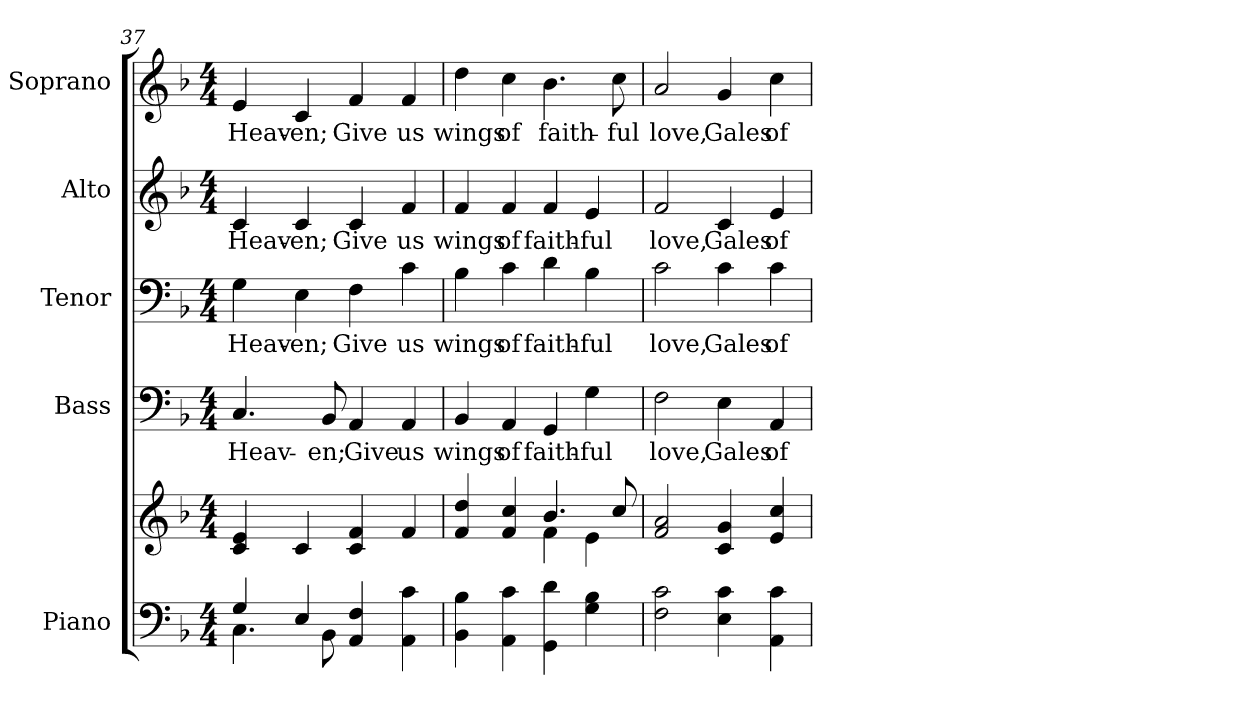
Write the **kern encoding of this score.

**kern	**kern	**kern	**text	**kern	**text	**kern	**text	**kern	**text
*part5	*part5	*part4	*part4	*part3	*part3	*part2	*part2	*part1	*part1
*staff6	*staff5	*staff4	*staff4	*staff3	*staff3	*staff2	*staff2	*staff1	*staff1
*I"Piano	*	*I"Bass	*	*I"Tenor	*	*I"Alto	*	*I"Soprano	*
*I'Pno.	*	*I'B.	*	*I'T.	*	*I'A.	*	*I'S.	*
*clefF4	*clefG2	*clefF4	*	*clefF4	*	*clefG2	*	*clefG2	*
*k[b-]	*k[b-]	*k[b-]	*	*k[b-]	*	*k[b-]	*	*k[b-]	*
*d:	*d:	*d:	*	*d:	*	*d:	*	*d:	*
*M4/4	*M4/4	*M4/4	*	*M4/4	*	*M4/4	*	*M4/4	*
=37	=37	=37	=37	=37	=37	=37	=37	=37	=37
*^	*	*	*	*	*	*	*	*	*
!	!	!	!	!LO:LY:b:color=#000000	!	!	!	!	!	!
!	!	!	!	!	!	!LO:LY:b:color=#000000	!	!	!	!
!	!	!	!	!	!	!	!	!LO:LY:b:color=#000000	!	!
!	!	!	!	!	!	!	!	!	!	!LO:LY:b:color=#000000
4Gi/	4.Ci\	4ci/ 4ei	4.Ci/	Heav-	4Gi\	Heav-	4ci/	Heav-	4ei/	Heav-
!	!	!	!	!	!	!LO:LY:b:color=#000000	!	!	!	!
!	!	!	!	!	!	!	!	!LO:LY:b:color=#000000	!	!
!	!	!	!	!	!	!	!	!	!	!LO:LY:b:color=#000000
4Ei/	.	4ci/	.	.	4Ei\	-en;	4ci/	-en;	4ci/	-en;
!	!	!	!	!LO:LY:b:color=#000000	!	!	!	!	!	!
.	8BB-i\	.	8BB-i/	-en;	.	.	.	.	.	.
!	!	!	!	!LO:LY:b:color=#000000	!	!	!	!	!	!
!	!	!	!	!	!	!LO:LY:b:color=#000000	!	!	!	!
!	!	!	!	!	!	!	!	!LO:LY:b:color=#000000	!	!
!	!	!	!	!	!	!	!	!	!	!LO:LY:b:color=#000000
4AAi/ 4Fi	2ryy	4ci/ 4fi	4AAi/	Give	4Fi\	Give	4ci/	Give	4fi/	Give
!	!	!	!	!LO:LY:b:color=#000000	!	!	!	!	!	!
!	!	!	!	!	!	!LO:LY:b:color=#000000	!	!	!	!
!	!	!	!	!	!	!	!	!LO:LY:b:color=#000000	!	!
!	!	!	!	!	!	!	!	!	!	!LO:LY:b:color=#000000
4AAi\ 4ci	.	4fi/	4AAi/	us	4ci\	us	4fi/	us	4fi/	us
*v	*v	*	*	*	*	*	*	*	*	*
!!LO:PB:g=z
=38	=38	=38	=38	=38	=38	=38	=38	=38	=38
*	*^	*	*	*	*	*	*	*	*
!	!	!	!	!LO:LY:b:color=#000000	!	!	!	!	!	!
!	!	!	!	!	!	!LO:LY:b:color=#000000	!	!	!	!
!	!	!	!	!	!	!	!	!LO:LY:b:color=#000000	!	!
!	!	!	!	!	!	!	!	!	!	!LO:LY:b:color=#000000
4BB-i\ 4B-i	4fi/ 4ddi	2ryy	4BB-i/	wings	4B-i\	wings	4fi/	wings	4ddi\	wings
!	!	!	!	!LO:LY:b:color=#000000	!	!	!	!	!	!
!	!	!	!	!	!	!LO:LY:b:color=#000000	!	!	!	!
!	!	!	!	!	!	!	!	!LO:LY:b:color=#000000	!	!
!	!	!	!	!	!	!	!	!	!	!LO:LY:b:color=#000000
4AAi\ 4ci	4fi/ 4cci	.	4AAi/	of	4ci\	of	4fi/	of	4cci\	of
!	!	!	!	!LO:LY:b:color=#000000	!	!	!	!	!	!
!	!	!	!	!	!	!LO:LY:b:color=#000000	!	!	!	!
!	!	!	!	!	!	!	!	!LO:LY:b:color=#000000	!	!
!	!	!	!	!	!	!	!	!	!	!LO:LY:b:color=#000000
4GGi\ 4di	4.b-i/	4fi\	4GGi/	faith-	4di\	faith-	4fi/	faith-	4.b-i\	faith-
!	!	!	!	!LO:LY:b:color=#000000	!	!	!	!	!	!
!	!	!	!	!	!	!LO:LY:b:color=#000000	!	!	!	!
!	!	!	!	!	!	!	!	!LO:LY:b:color=#000000	!	!
4Gi\ 4B-i	.	4ei\	4Gi\	-ful	4B-i\	-ful	4ei/	-ful	.	.
!	!	!	!	!	!	!	!	!	!	!LO:LY:b:color=#000000
.	8cci/	.	.	.	.	.	.	.	8cci\	-ful
*	*v	*v	*	*	*	*	*	*	*	*
=39	=39	=39	=39	=39	=39	=39	=39	=39	=39
!	!	!	!LO:LY:b:color=#000000	!	!	!	!	!	!
!	!	!	!	!	!LO:LY:b:color=#000000	!	!	!	!
!	!	!	!	!	!	!	!LO:LY:b:color=#000000	!	!
!	!	!	!	!	!	!	!	!	!LO:LY:b:color=#000000
2Fi\ 2ci	2fi/ 2ai	2Fi\	love,	2ci\	love,	2fi/	love,	2ai/	love,
!	!	!	!LO:LY:b:color=#000000	!	!	!	!	!	!
!	!	!	!	!	!LO:LY:b:color=#000000	!	!	!	!
!	!	!	!	!	!	!	!LO:LY:b:color=#000000	!	!
!	!	!	!	!	!	!	!	!	!LO:LY:b:color=#000000
4Ei\ 4ci	4ci/ 4gi	4Ei\	Gales	4ci\	Gales	4ci/	Gales	4gi/	Gales
!	!	!	!LO:LY:b:color=#000000	!	!	!	!	!	!
!	!	!	!	!	!LO:LY:b:color=#000000	!	!	!	!
!	!	!	!	!	!	!	!LO:LY:b:color=#000000	!	!
!	!	!	!	!	!	!	!	!	!LO:LY:b:color=#000000
4AAi\ 4ci	4ei/ 4cci	4AAi/	of	4ci\	of	4ei/	of	4cci\	of
=	=	=	=	=	=	=	=	=	=
*-	*-	*-	*-	*-	*-	*-	*-	*-	*-
